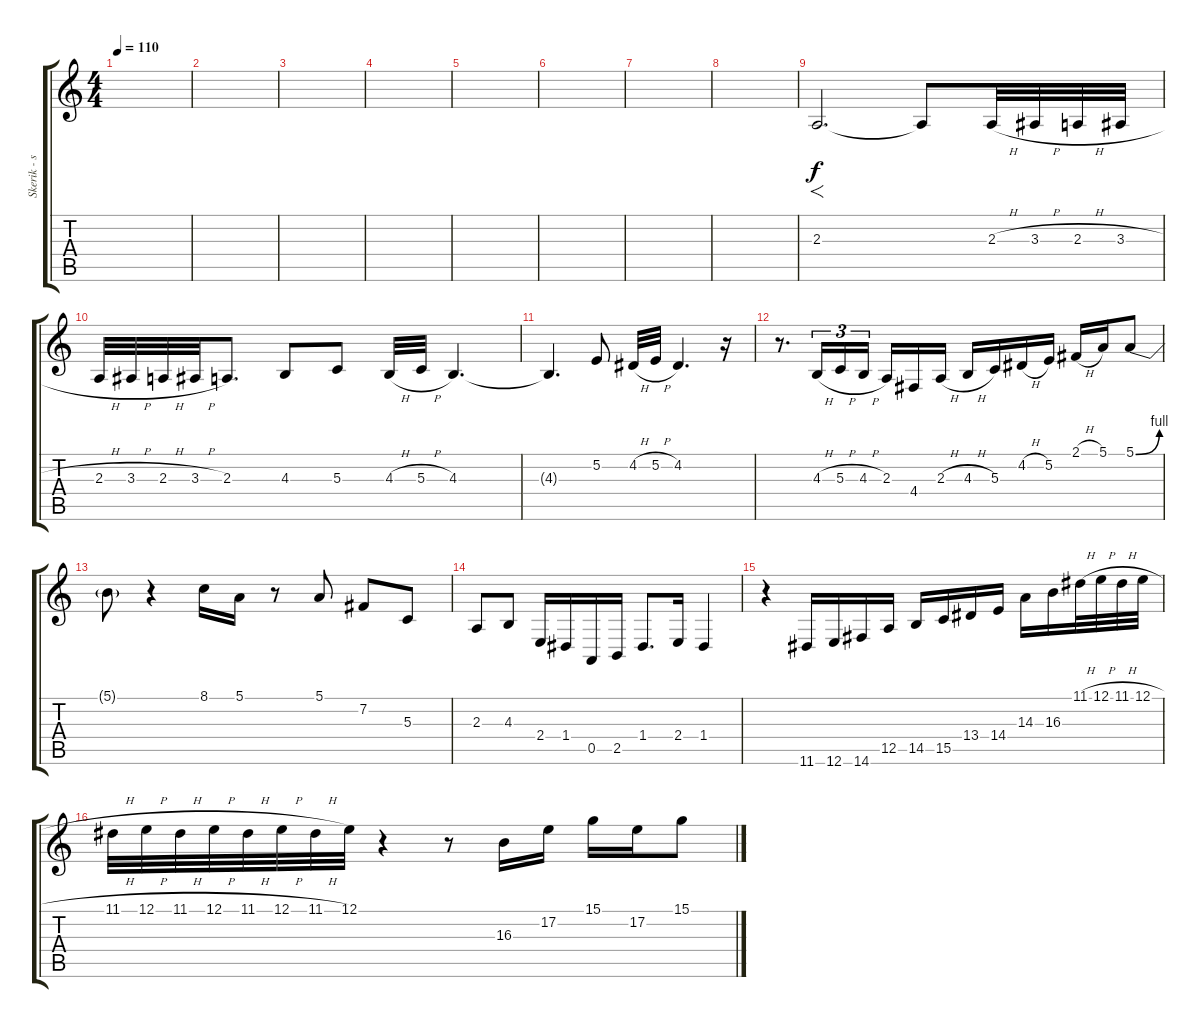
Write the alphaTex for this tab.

\track ("Skerik - sax" "Skerik - s") {instrument sopranosax}
\staff {score tabs}
\tuning (E4 B3 G3 D3 A2 E2) {hide}
\ts (4 4)
\tempo 110
\clef g2
\ks c
|
|
|
|
|
|
|
|
2.3.2{f d} 2.3{t}.8 2.3{h}.32 3.3{h}.32 2.3{h}.32 3.3{h}.32 |
2.3{h}.32 3.3{h}.32 2.3{h}.32 3.3{h}.32 2.3.8{d} 4.3.8 5.3.8 4.3{h}.32 5.3{h}.32 4.3.4{d} |
4.3{t}.4{d} 5.2.8 4.2{h}.32 5.2{h}.32 4.2.4{d} r.16 |
r.8{d} 4.3{h}.16{tu (3 2)} 5.3{h}.16{tu (3 2)} 4.3{h}.16{tu (3 2) beam splitsecondary} 2.3.16 4.4.16 2.3{h}.16 4.3{h}.16 5.3.16 4.2{h}.16 5.2.16 2.1{h}.16 5.1.16 5.1{be (bend 0 0 60 4)}.8 |
5.1{t}.8 r.4 8.1.16 5.1.16 r.8 5.1.8 7.2.8 5.3.8 |
2.3.8 4.3.8 2.4.16 1.4.16 0.5.16 2.5.16 1.4.8{d} 2.4.16 1.4.4 |
r.4 11.6.16 12.6.16 14.6.16 12.5.16 14.5.16 15.5.16 13.4.16 14.4.16 14.3.16 16.3.16 11.1{h}.32 12.1{h}.32 11.1{h}.32 12.1{h}.32 |
11.1{h}.32 12.1{h}.32 11.1{h}.32 12.1{h}.32 11.1{h}.32 12.1{h}.32 11.1{h}.32 12.1.32 r.4 r.8 16.3.16 17.2.16 15.1.16 17.2.16 15.1.8
